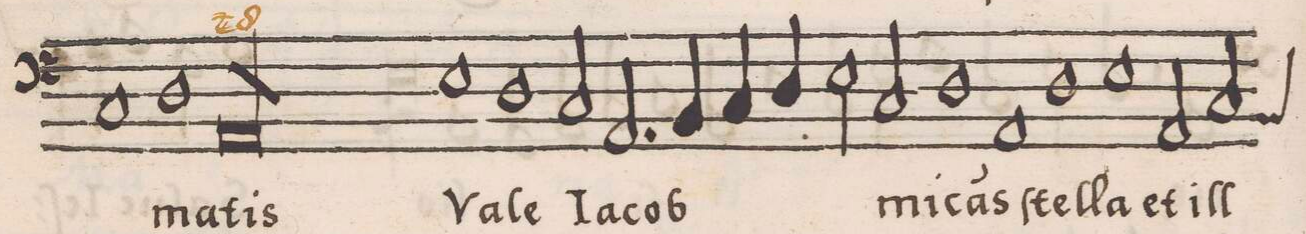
**kern	**text
*I"BASSVS	*
*clefF4	*
*k[]	*
*met(C)	*
*M2/1	*
1C	.
=47-	=47-
1D	-ma-
[1AAl/	-tis
=48-	=48-
0AA]	.
=49-	=49-
1E	Va-
1D	-le
=50-	=50-
2C/	Ia-
2.AA/	-cob
4BB/	.
4C/	.
4D/	.
=51-	=51-
2E\	.
2C/	.
1D	mi-
=52-	=52-
1AA	-ca(n)s
1D	ſtel-
=53-	=53-
1E	-la
2AA/	et
2C/	ill-
*custos:BB	*
=54-	=54-
*-	*-
